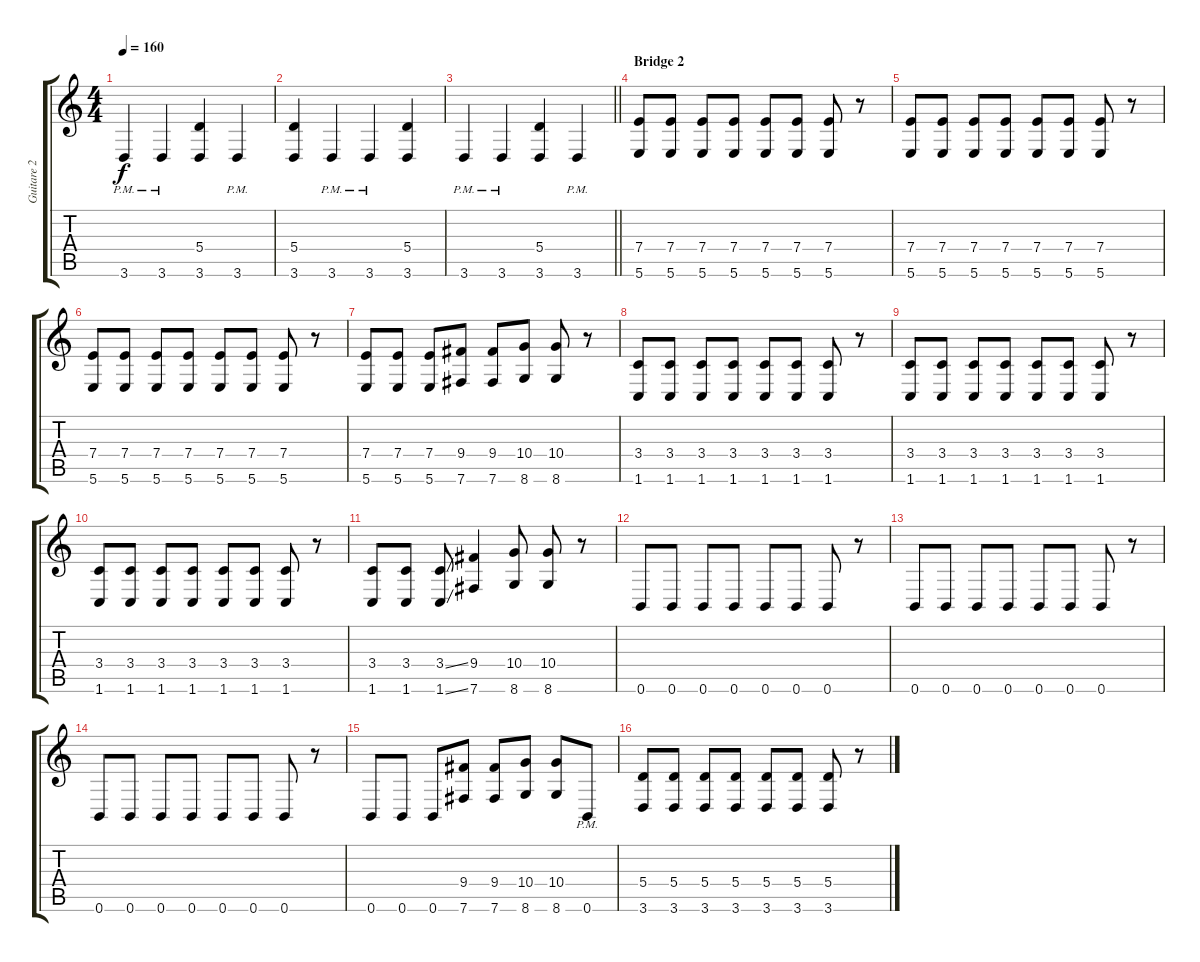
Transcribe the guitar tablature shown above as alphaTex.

\track ("Guitare 2" "Guitare 2") {instrument distortionguitar}
\staff {score tabs}
\tuning (B3 Gb3 D3 A2 E2 B1) {hide}
\ts (4 4)
\tempo 160
\clef g2
\ks c
3.6{pm}.4{dy f} 3.6{pm}.4 (5.4 3.6).4 3.6{pm}.4 |
(5.4 3.6).4 3.6{pm}.4 3.6{pm}.4 (5.4 3.6).4 |
\barLineRight lightlight
3.6{pm}.4 3.6{pm}.4 (5.4 3.6).4 3.6{pm}.4 |
\section ("" "Bridge 2")
(7.4 5.6).8 (7.4 5.6).8 (7.4 5.6).8 (7.4 5.6).8 (7.4 5.6).8 (7.4 5.6).8 (7.4 5.6).8 r.8 |
(7.4 5.6).8 (7.4 5.6).8 (7.4 5.6).8 (7.4 5.6).8 (7.4 5.6).8 (7.4 5.6).8 (7.4 5.6).8 r.8 |
(7.4 5.6).8 (7.4 5.6).8 (7.4 5.6).8 (7.4 5.6).8 (7.4 5.6).8 (7.4 5.6).8 (7.4 5.6).8 r.8 |
(7.4 5.6).8 (7.4 5.6).8 (7.4 5.6).8 (9.4 7.6).8 (9.4 7.6).8 (10.4 8.6).8 (10.4 8.6).8 r.8 |
(3.4 1.6).8 (3.4 1.6).8 (3.4 1.6).8 (3.4 1.6).8 (3.4 1.6).8 (3.4 1.6).8 (3.4 1.6).8 r.8 |
(3.4 1.6).8 (3.4 1.6).8 (3.4 1.6).8 (3.4 1.6).8 (3.4 1.6).8 (3.4 1.6).8 (3.4 1.6).8 r.8 |
(3.4 1.6).8 (3.4 1.6).8 (3.4 1.6).8 (3.4 1.6).8 (3.4 1.6).8 (3.4 1.6).8 (3.4 1.6).8 r.8 |
(3.4 1.6).8 (3.4 1.6).8 (3.4{ss} 1.6{ss}).8 (9.4 7.6).4 (10.4 8.6).8 (10.4 8.6).8 r.8 |
0.6.8 0.6.8 0.6.8 0.6.8 0.6.8 0.6.8 0.6.8 r.8 |
0.6.8 0.6.8 0.6.8 0.6.8 0.6.8 0.6.8 0.6.8 r.8 |
0.6.8 0.6.8 0.6.8 0.6.8 0.6.8 0.6.8 0.6.8 r.8 |
0.6.8 0.6.8 0.6.8 (9.4 7.6).8 (9.4 7.6).8 (10.4 8.6).8 (10.4 8.6).8 0.6{pm}.8 |
(5.4 3.6).8 (5.4 3.6).8 (5.4 3.6).8 (5.4 3.6).8 (5.4 3.6).8 (5.4 3.6).8 (5.4 3.6).8 r.8
